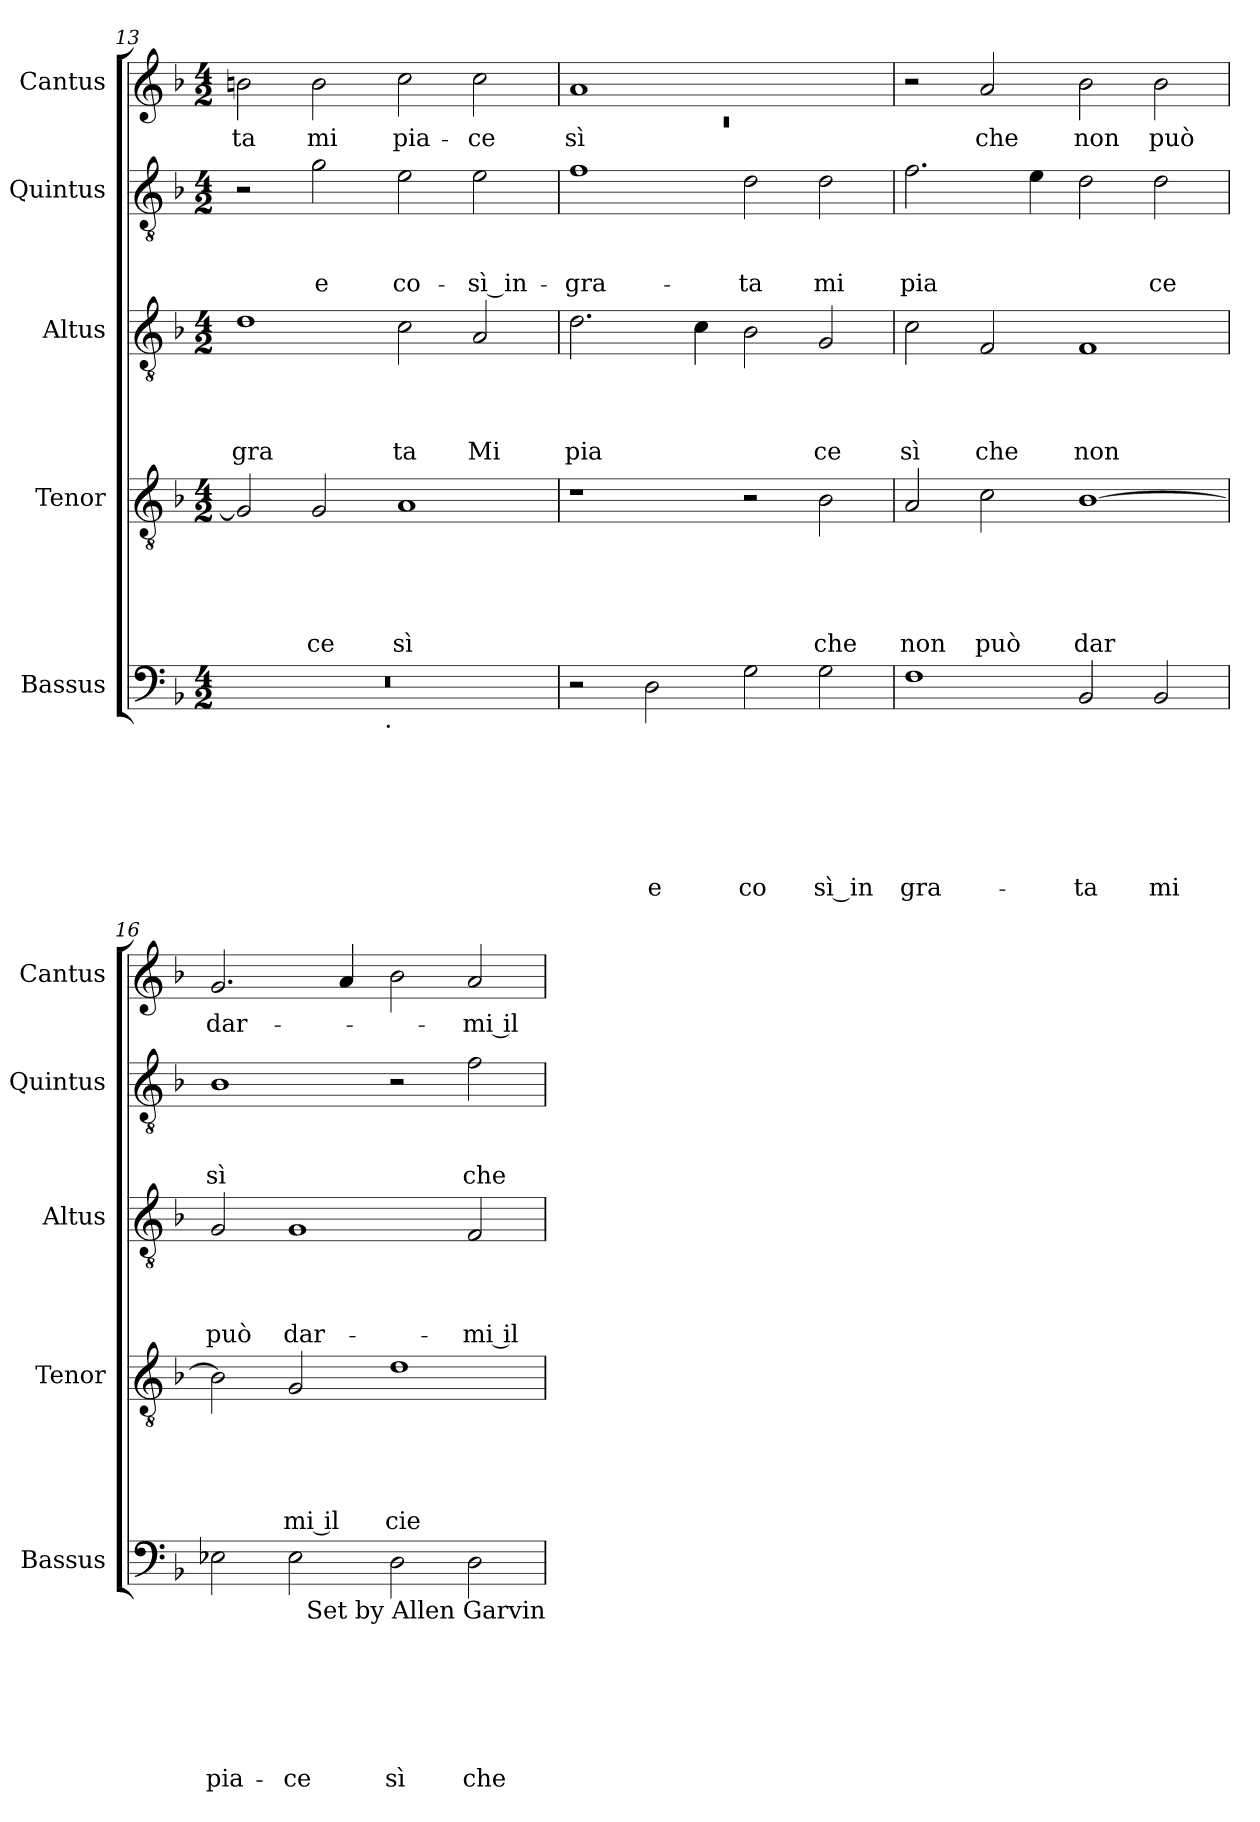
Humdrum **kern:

**kern	**text	**text	**text	**text	**text	**text	**text	**kern	**text	**text	**text	**text	**text	**kern	**text	**text	**text	**text	**kern	**text	**text	**text	**kern	**text
*part5	*part5	*part5	*part5	*part5	*part5	*part5	*part5	*part4	*part4	*part4	*part4	*part4	*part4	*part3	*part3	*part3	*part3	*part3	*part2	*part2	*part2	*part2	*part1	*part1
*staff5	*staff5	*staff5	*staff5	*staff5	*staff5	*staff5	*staff5	*staff4	*staff4	*staff4	*staff4	*staff4	*staff4	*staff3	*staff3	*staff3	*staff3	*staff3	*staff2	*staff2	*staff2	*staff2	*staff1	*staff1
*I"Bassus	*	*	*	*	*	*	*	*I"Tenor	*	*	*	*	*	*I"Altus	*	*	*	*	*I"Quintus	*	*	*	*I"Cantus	*
*I'Bassus	*	*	*	*	*	*	*	*I'Tenor	*	*	*	*	*	*I'Altus	*	*	*	*	*I'Quintus	*	*	*	*I'Cantus	*
*clefF4	*	*	*	*	*	*	*	*clefGv2	*	*	*	*	*	*clefGv2	*	*	*	*	*clefGv2	*	*	*	*clefG2	*
*k[b-]	*	*	*	*	*	*	*	*k[b-]	*	*	*	*	*	*k[b-]	*	*	*	*	*k[b-]	*	*	*	*k[b-]	*
*F:	*	*	*	*	*	*	*	*F:	*	*	*	*	*	*F:	*	*	*	*	*F:	*	*	*	*F:	*
*M4/2	*	*	*	*	*	*	*	*M4/2	*	*	*	*	*	*M4/2	*	*	*	*	*M4/2	*	*	*	*M4/2	*
=13	=13	=13	=13	=13	=13	=13	=13	=13	=13	=13	=13	=13	=13	=13	=13	=13	=13	=13	=13	=13	=13	=13	=13	=13
!	!	!	!	!	!	!	!	!	!	!	!	!	!	!	!	!	!	!LO:LY:b	!	!	!	!	!	!LO:LY:b
*^	*	*	*	*	*	*	*	*	*	*	*	*	*	*	*	*	*	*	*	*	*	*	*	*
0r	2ryy	.	.	.	.	.	.	.	2G/]	.	.	.	.	.	1d	.	.	.	gra	2r	.	.	.	2bn\	-ta
!	!	!	!	!	!	!	!	!	!	!	!	!	!	!LO:LY:b	!	!	!	!	!	!	!	!	!LO:LY:b	!	!LO:LY:b
.	4...ryy	.	.	.	.	.	.	.	2G/	.	.	.	.	ce	.	.	.	.	.	2g\	.	.	e	2b\	mi
!	!LO:TX:b:t=.	!	!	!	!	!	!	!	!	!	!	!	!	!	!	!	!	!	!	!	!	!	!	!	!
.	1ryy	.	.	.	.	.	.	.	.	.	.	.	.	.	.	.	.	.	.	.	.	.	.	.	.
!	!	!	!	!	!	!	!	!	!	!	!	!	!	!LO:LY:b	!	!	!	!	!LO:LY:b	!	!	!	!LO:LY:b	!	!LO:LY:b
.	.	.	.	.	.	.	.	.	1A	.	.	.	.	sì	2c\	.	.	.	ta	2e\	.	.	co-	2cc\	pia-
!	!	!	!	!	!	!	!	!	!	!	!	!	!	!	!	!	!	!	!LO:LY:b	!	!	!	!LO:LY:b:rj	!	!LO:LY:b
.	.	.	.	.	.	.	.	.	.	.	.	.	.	.	2A/	.	.	.	Mi	2e\	.	.	-sì in-	2cc\	-ce
.	32ryy	.	.	.	.	.	.	.	.	.	.	.	.	.	.	.	.	.	.	.	.	.	.	.	.
=14	=14	=14	=14	=14	=14	=14	=14	=14	=14	=14	=14	=14	=14	=14	=14	=14	=14	=14	=14	=14	=14	=14	=14	=14	=14
*	*	*	*	*	*	*	*	*	*	*	*	*	*	*	*	*	*	*	*	*	*	*	*	*^	*
!	!	!	!	!	!	!	!	!	!	!	!	!	!	!	!	!	!	!	!LO:LY:b	!	!	!	!LO:LY:b	!	!LO:N:vis=1	!LO:LY:b
*v	*v	*	*	*	*	*	*	*	*	*	*	*	*	*	*	*	*	*	*	*	*	*	*	*	*	*
2r	.	.	.	.	.	.	.	1r	.	.	.	.	.	2.d\	.	.	.	pia	1f	.	.	-gra-	1a	0rc	sì
!	!	!	!	!	!	!	!LO:LY:b	!	!	!	!	!	!	!	!	!	!	!	!	!	!	!	!	!	!
2D\	.	.	.	.	.	.	e	.	.	.	.	.	.	.	.	.	.	.	.	.	.	.	.	.	.
.	.	.	.	.	.	.	.	.	.	.	.	.	.	4c\	.	.	.	.	.	.	.	.	.	.	.
!	!	!	!	!	!	!	!LO:LY:b	!	!	!	!	!	!	!	!	!	!	!	!	!	!	!LO:LY:b	!	!	!
2G\	.	.	.	.	.	.	co	2r	.	.	.	.	.	2B-\	.	.	.	.	2d\	.	.	-ta	1ryy	.	.
!	!	!	!	!	!	!	!LO:LY:b:rj	!	!	!	!	!	!LO:LY:b	!	!	!	!	!LO:LY:b	!	!	!	!LO:LY:b	!	!	!
2G\	.	.	.	.	.	.	sì in	2B-\	.	.	.	.	che	2G/	.	.	.	ce	2d\	.	.	mi	.	.	.
*	*	*	*	*	*	*	*	*	*	*	*	*	*	*	*	*	*	*	*	*	*	*	*v	*v	*
!!LO:LB:g=z
=15	=15	=15	=15	=15	=15	=15	=15	=15	=15	=15	=15	=15	=15	=15	=15	=15	=15	=15	=15	=15	=15	=15	=15	=15
!	!	!	!	!	!	!	!LO:LY:b	!	!	!	!	!	!LO:LY:b	!	!	!	!	!LO:LY:b	!	!	!	!LO:LY:b	!	!
1F	.	.	.	.	.	.	gra-	2A/	.	.	.	.	non	2c\	.	.	.	sì	2.f\	.	.	pia	2r	.
!	!	!	!	!	!	!	!	!	!	!	!	!	!LO:LY:b	!	!	!	!	!LO:LY:b	!	!	!	!	!	!LO:LY:b
.	.	.	.	.	.	.	.	2c\	.	.	.	.	può	2F/	.	.	.	che	.	.	.	.	2a/	che
.	.	.	.	.	.	.	.	.	.	.	.	.	.	.	.	.	.	.	4e\	.	.	.	.	.
!	!	!	!	!	!	!	!LO:LY:b	!	!	!	!	!	!LO:LY:b	!	!	!	!	!LO:LY:b	!	!	!	!	!	!LO:LY:b
2BB-/	.	.	.	.	.	.	-ta	[>1B-	.	.	.	.	dar	1F	.	.	.	non	2d\	.	.	.	2b-\	non
!	!	!	!	!	!	!	!LO:LY:b	!	!	!	!	!	!	!	!	!	!	!	!	!	!	!LO:LY:b	!	!LO:LY:b
2BB-/	.	.	.	.	.	.	mi	.	.	.	.	.	.	.	.	.	.	.	2d\	.	.	ce	2b-\	può
=16	=16	=16	=16	=16	=16	=16	=16	=16	=16	=16	=16	=16	=16	=16	=16	=16	=16	=16	=16	=16	=16	=16	=16	=16
!	!	!	!	!	!	!	!LO:LY:b	!	!	!	!	!	!	!	!	!	!	!LO:LY:b	!	!	!	!LO:LY:b	!	!LO:LY:b
2E-\	.	.	.	.	.	.	pia-	2B-\]	.	.	.	.	.	2G/	.	.	.	può	1B-	.	.	sì	2.g/	dar-
!	!	!	!	!	!	!	!LO:LY:b	!	!	!	!	!	!LO:LY:b:rj	!	!	!	!	!LO:LY:b	!	!	!	!	!	!
2E-\	.	.	.	.	.	.	-ce	2G/	.	.	.	.	mi il	1G	.	.	.	dar-	.	.	.	.	.	.
.	.	.	.	.	.	.	.	.	.	.	.	.	.	.	.	.	.	.	.	.	.	.	4a/	.
!	!	!	!	!	!	!	!LO:LY:b	!	!	!	!	!	!LO:LY:b	!	!	!	!	!	!	!	!	!	!	!
2D\	.	.	.	.	.	.	sì	1d	.	.	.	.	cie	.	.	.	.	.	2r	.	.	.	2b-\	.
!	!	!	!	!	!	!	!LO:LY:b	!	!	!	!	!	!	!	!	!	!	!LO:LY:b:rj	!	!	!	!LO:LY:b	!	!LO:LY:b:rj
2D\	.	.	.	.	.	.	che	.	.	.	.	.	.	2F/	.	.	.	-mi il	2f\	.	.	che	2a/	-mi il
!LO:TX:b:t=Set by Allen Garvin	!	!	!	!	!	!	!	!	!	!	!	!	!	!	!	!	!	!	!	!	!	!	!	!
=	=	=	=	=	=	=	=	=	=	=	=	=	=	=	=	=	=	=	=	=	=	=	=	=
*-	*-	*-	*-	*-	*-	*-	*-	*-	*-	*-	*-	*-	*-	*-	*-	*-	*-	*-	*-	*-	*-	*-	*-	*-
